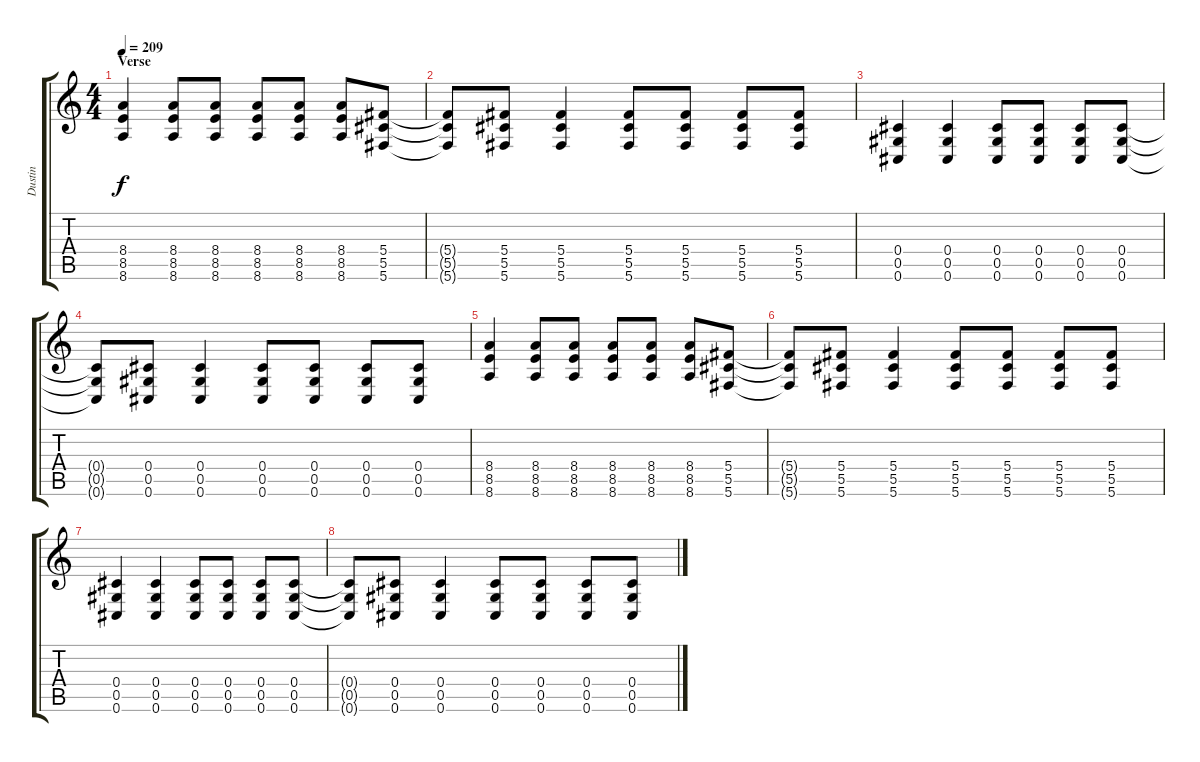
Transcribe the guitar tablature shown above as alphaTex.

\track ("Dustin" "Dustin") {instrument overdrivenguitar}
\staff {score tabs}
\tuning (Eb4 Bb3 Gb3 Db3 Ab2 Db2) {hide}
\ts (4 4)
\section ("" "Verse")
\tempo 209
\clef g2
\ks c
(8.4 8.5 8.6).4{dy f} (8.4 8.5 8.6).8 (8.4 8.5 8.6).8 (8.4 8.5 8.6).8 (8.4 8.5 8.6).8 (8.4 8.5 8.6).8 (5.4 5.5 5.6).8 |
(5.4{t} 5.5{t} 5.6{t}).8 (5.4 5.5 5.6).8 (5.4 5.5 5.6).4 (5.4 5.5 5.6).8 (5.4 5.5 5.6).8 (5.4 5.5 5.6).8 (5.4 5.5 5.6).8 |
(0.4 0.5 0.6).4 (0.4 0.5 0.6).4 (0.4 0.5 0.6).8 (0.4 0.5 0.6).8 (0.4 0.5 0.6).8 (0.4 0.5 0.6).8 |
(0.4{t} 0.5{t} 0.6{t}).8 (0.4 0.5 0.6).8 (0.4 0.5 0.6).4 (0.4 0.5 0.6).8 (0.4 0.5 0.6).8 (0.4 0.5 0.6).8 (0.4 0.5 0.6).8 |
(8.4 8.5 8.6).4 (8.4 8.5 8.6).8 (8.4 8.5 8.6).8 (8.4 8.5 8.6).8 (8.4 8.5 8.6).8 (8.4 8.5 8.6).8 (5.4 5.5 5.6).8 |
(5.4{t} 5.5{t} 5.6{t}).8 (5.4 5.5 5.6).8 (5.4 5.5 5.6).4 (5.4 5.5 5.6).8 (5.4 5.5 5.6).8 (5.4 5.5 5.6).8 (5.4 5.5 5.6).8 |
(0.4 0.5 0.6).4 (0.4 0.5 0.6).4 (0.4 0.5 0.6).8 (0.4 0.5 0.6).8 (0.4 0.5 0.6).8 (0.4 0.5 0.6).8 |
(0.4{t} 0.5{t} 0.6{t}).8 (0.4 0.5 0.6).8 (0.4 0.5 0.6).4 (0.4 0.5 0.6).8 (0.4 0.5 0.6).8 (0.4 0.5 0.6).8 (0.4 0.5 0.6).8
